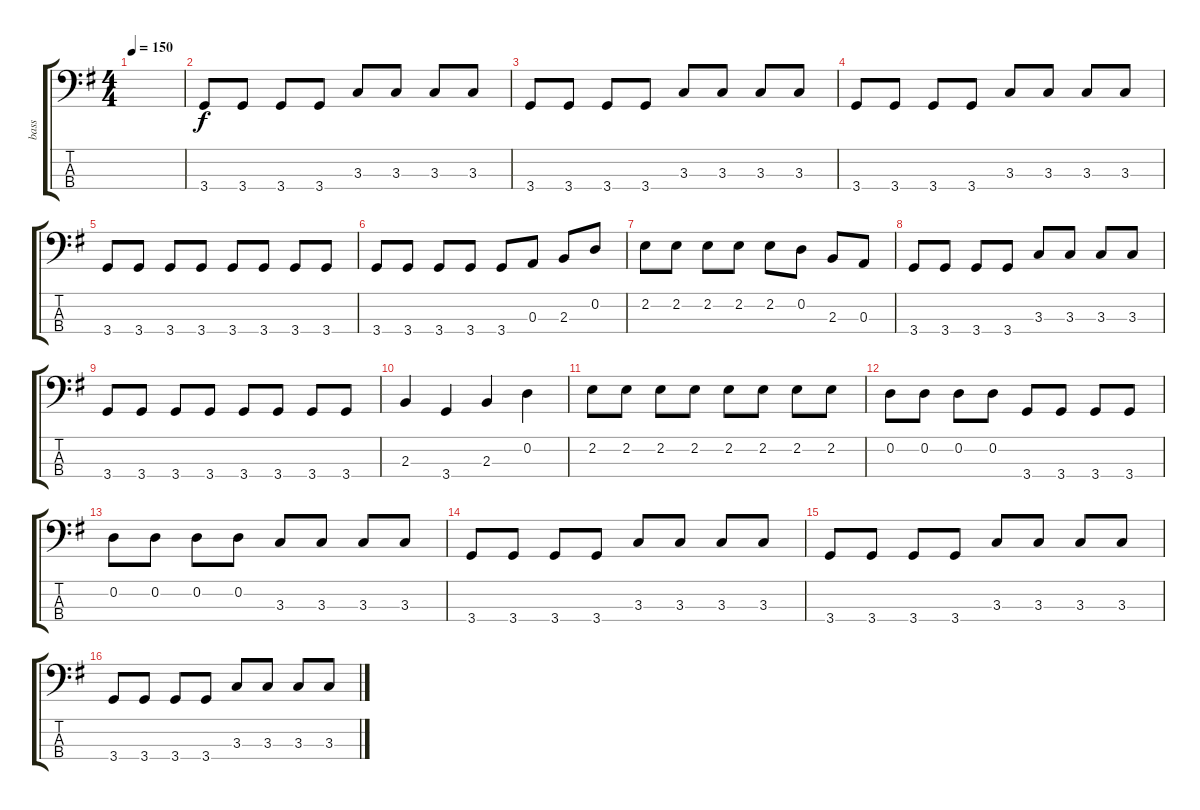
\track ("bass" "bass") {instrument electricbassfinger}
\staff {score tabs}
\tuning (G2 D2 A1 E1) {hide}
\ts (4 4)
\tempo 150
\clef f4
\ks g
|
3.4.8 3.4.8 3.4.8 3.4.8 3.3.8 3.3.8 3.3.8 3.3.8 |
3.4.8 3.4.8 3.4.8 3.4.8 3.3.8 3.3.8 3.3.8 3.3.8 |
3.4.8 3.4.8 3.4.8 3.4.8 3.3.8 3.3.8 3.3.8 3.3.8 |
3.4.8 3.4.8 3.4.8 3.4.8 3.4.8 3.4.8 3.4.8 3.4.8 |
3.4.8 3.4.8 3.4.8 3.4.8 3.4.8 0.3.8 2.3.8 0.2.8 |
2.2.8 2.2.8 2.2.8 2.2.8 2.2.8 0.2.8 2.3.8 0.3.8 |
3.4.8 3.4.8 3.4.8 3.4.8 3.3.8 3.3.8 3.3.8 3.3.8 |
3.4.8 3.4.8 3.4.8 3.4.8 3.4.8 3.4.8 3.4.8 3.4.8 |
2.3.4 3.4.4 2.3.4 0.2.4 |
2.2.8 2.2.8 2.2.8 2.2.8 2.2.8 2.2.8 2.2.8 2.2.8 |
0.2.8 0.2.8 0.2.8 0.2.8 3.4.8 3.4.8 3.4.8 3.4.8 |
0.2.8 0.2.8 0.2.8 0.2.8 3.3.8 3.3.8 3.3.8 3.3.8 |
3.4.8 3.4.8 3.4.8 3.4.8 3.3.8 3.3.8 3.3.8 3.3.8 |
3.4.8 3.4.8 3.4.8 3.4.8 3.3.8 3.3.8 3.3.8 3.3.8 |
3.4.8 3.4.8 3.4.8 3.4.8 3.3.8 3.3.8 3.3.8 3.3.8
